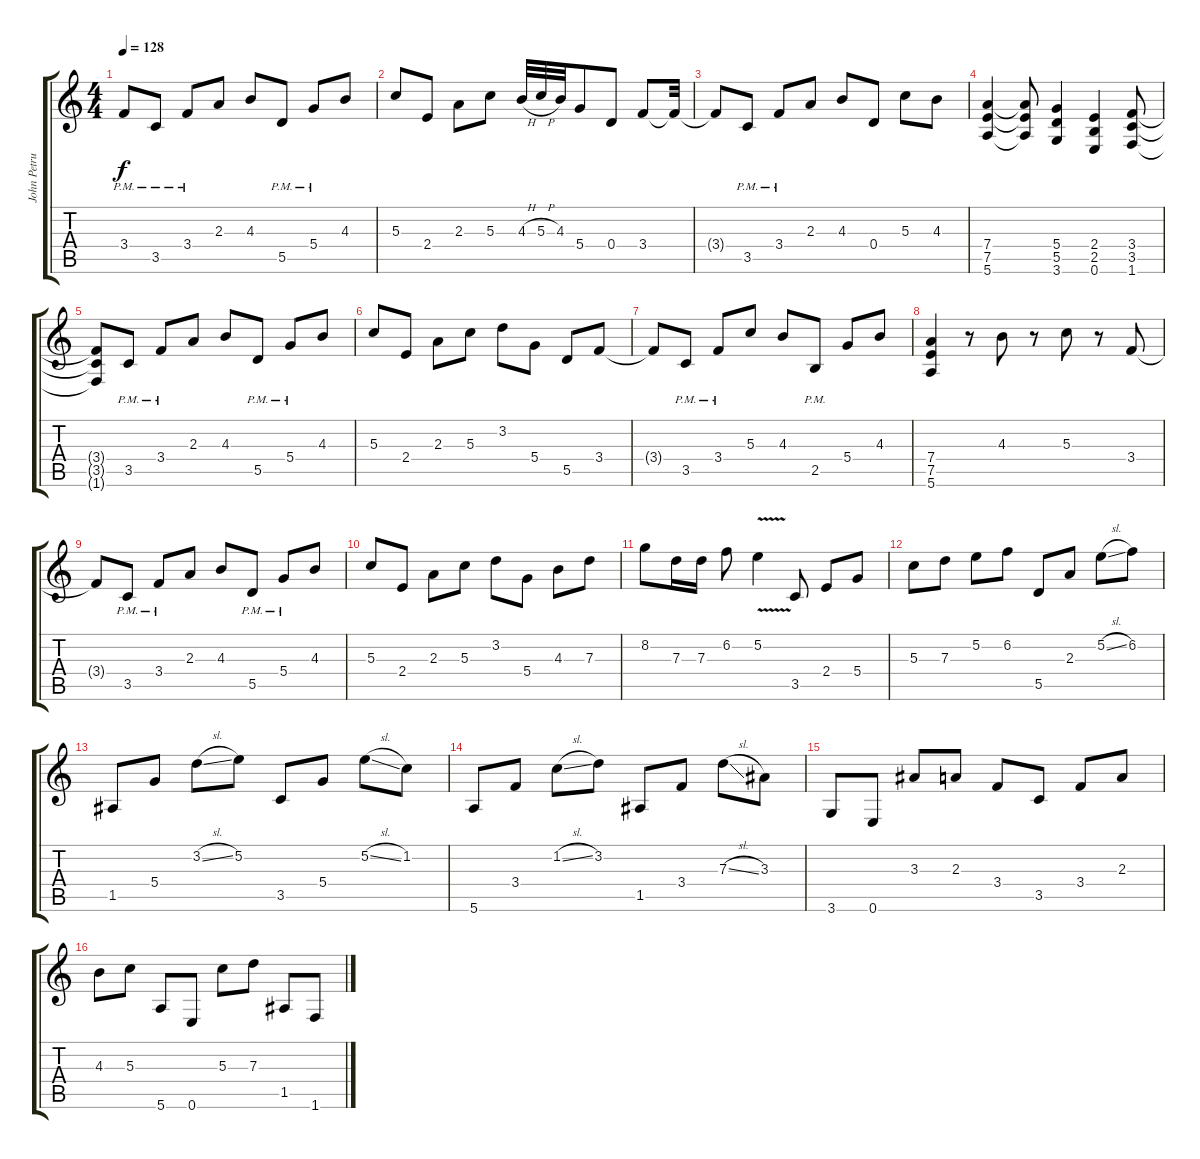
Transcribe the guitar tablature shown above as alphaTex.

\track ("John Petrucci" "John Petru") {instrument distortionguitar}
\staff {score tabs}
\tuning (E4 B3 G3 D3 A2 E2) {hide}
\ts (4 4)
\tempo 128
\clef g2
\ks c
3.4{pm}.8{dy f volume 12 balance 11 instrument distortionguitar} 3.5{pm}.8 3.4{pm}.8 2.3.8 4.3.8 5.5{pm}.8 5.4{pm}.8 4.3.8 |
5.3.8 2.4.8 2.3.8 5.3.8 4.3{h}.32 5.3{h}.32 4.3.32 5.4.8 0.4.8 3.4.8 3.4{t}.32 |
3.4{t}.8 3.5{pm}.8 3.4{pm}.8 2.3.8 4.3.8 0.4.8 5.3.8 4.3.8 |
(7.4 7.5 5.6).4 (7.4{t} 7.5{t} 5.6{t}).8 (5.4 5.5 3.6).4 (2.4 2.5 0.6).4 (3.4 3.5 1.6).8 |
(3.4{t} 3.5{t} 1.6{t}).8 3.5{pm}.8 3.4{pm}.8 2.3.8 4.3.8 5.5{pm}.8 5.4{pm}.8 4.3.8 |
5.3.8 2.4.8 2.3.8 5.3.8 3.2.8 5.4.8 5.5.8 3.4.8 |
3.4{t}.8 3.5{pm}.8 3.4{pm}.8 5.3.8 4.3.8 2.5{pm}.8 5.4.8 4.3.8 |
(7.4 7.5 5.6).4 r.8 4.3.8 r.8 5.3.8 r.8 3.4.8 |
3.4{t}.8 3.5{pm}.8 3.4{pm}.8 2.3.8 4.3.8 5.5{pm}.8 5.4{pm}.8 4.3.8 |
5.3.8 2.4.8 2.3.8 5.3.8 3.2.8 5.4.8 4.3.8 7.3.8 |
8.2.8 7.3.16 7.3.16 6.2.8 5.2{v}.4 3.5.8 2.4.8 5.4.8 |
5.3.8 7.3.8 5.2.8 6.2.8 5.5.8 2.3.8 5.2{sl}.8 6.2.8 |
1.5.8 5.4.8 3.2{sl}.8 5.2.8 3.5.8 5.4.8 5.2{sl}.8 1.2.8 |
5.6.8 3.4.8 1.2{sl}.8 3.2.8 1.5.8 3.4.8 7.3{sl}.8 3.3.8 |
3.6.8 0.6.8 3.3.8 2.3.8 3.4.8 3.5.8 3.4.8 2.3.8 |
4.3.8 5.3.8 5.6.8 0.6.8 5.3.8 7.3.8 1.5.8 1.6.8
